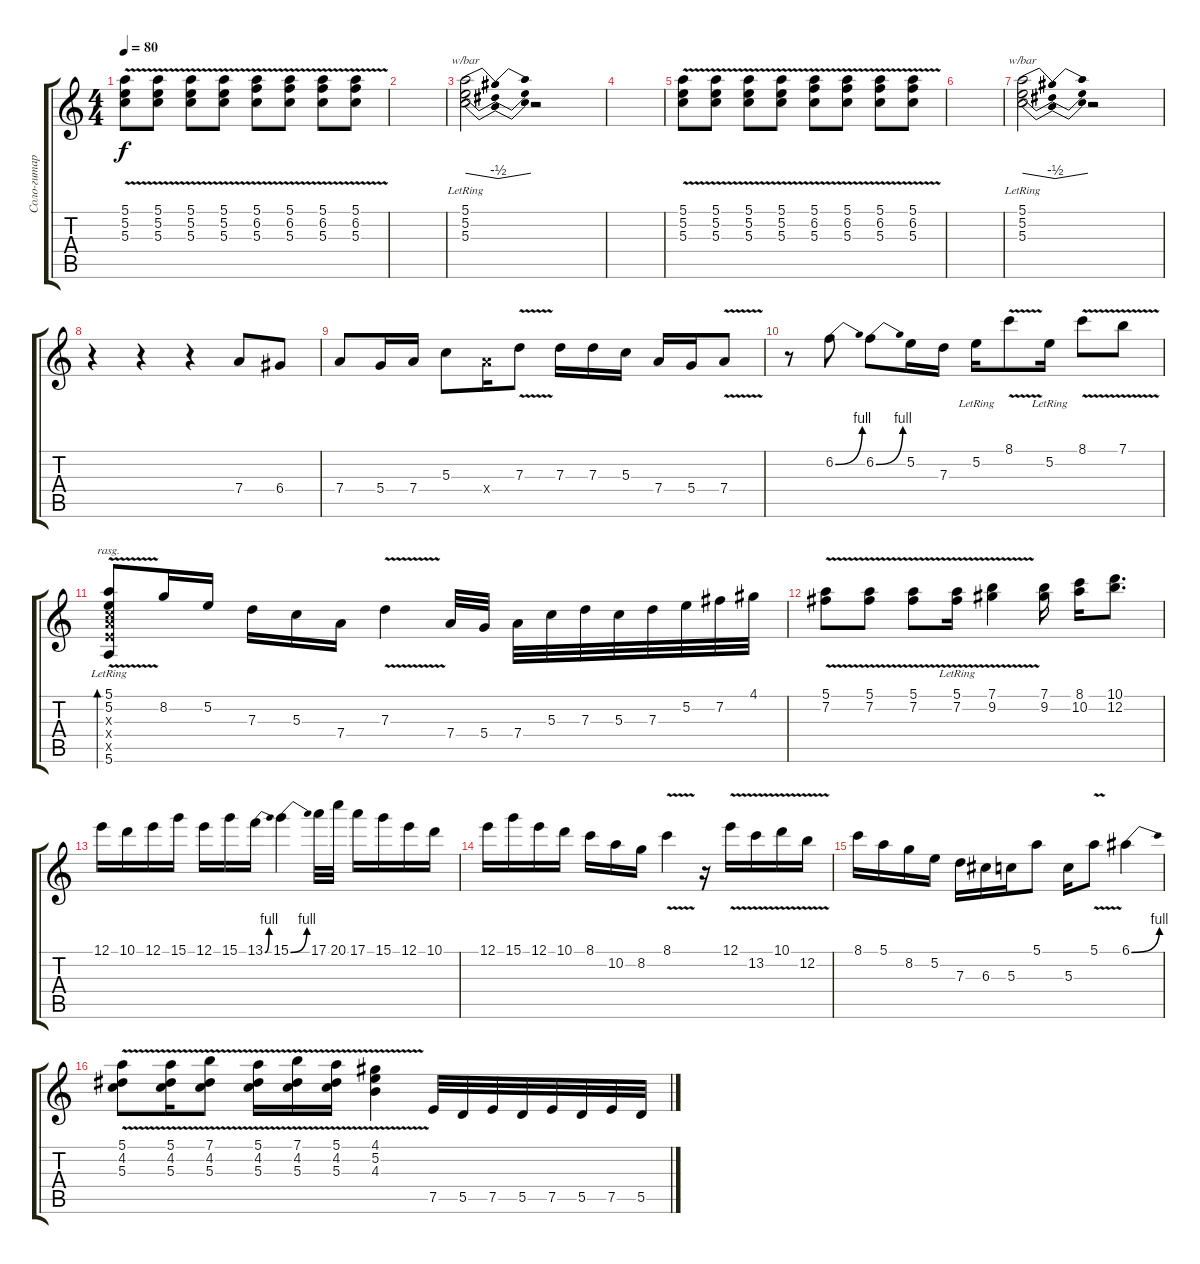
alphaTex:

\track ("Соло-гитара" "Соло-гитар") {instrument distortionguitar}
\staff {score tabs}
\tuning (E4 B3 G3 D3 A2 E2) {hide}
\ts (4 4)
\tempo 80
\clef g2
\ks c
(5.1{v} 5.2{v} 5.3{v}).8{dy f} (5.1{v} 5.2{v} 5.3{v}).8 (5.1{v} 5.2{v} 5.3{v}).8 (5.1{v} 5.2{v} 5.3{v}).8 (5.1{v} 6.2{v} 5.3{v}).8 (5.1{v} 6.2{v} 5.3{v}).8 (5.1{v} 6.2{v} 5.3{v}).8 (5.1{v} 6.2{v} 5.3{v}).8 |
|
(5.1{lr} 5.2{lr} 5.3{lr}).2{tbe (dip default 0 0 30 -2 60 0)} r.2 |
|
(5.1{v} 5.2{v} 5.3{v}).8 (5.1{v} 5.2{v} 5.3{v}).8 (5.1{v} 5.2{v} 5.3{v}).8 (5.1{v} 5.2{v} 5.3{v}).8 (5.1{v} 6.2{v} 5.3{v}).8 (5.1{v} 6.2{v} 5.3{v}).8 (5.1{v} 6.2{v} 5.3{v}).8 (5.1{v} 6.2{v} 5.3{v}).8 |
|
(5.1{lr} 5.2{lr} 5.3{lr}).2{tbe (dip default 0 0 30 -2 60 0)} r.2 |
r.4 r.4 r.4 7.4.8 6.4.8 |
7.4.8 5.4.16 7.4.16 5.3.8 7.4{x}.16 7.3{v}.8 7.3.16 7.3.16 5.3.16 7.4.16 5.4.16 7.4{v}.8 |
r.8 6.2{be (bend 0 0 60 4)}.8 6.2{be (bend 0 0 60 4)}.8 5.2.16 7.3.16 5.2{lr}.16 8.1{v}.8 5.2{lr}.16 8.1{v}.8 7.1{v}.8 |
(5.1{v lr} 5.2 5.3{x} 7.4{x} 7.5{x} 5.6{v}).8{bd 60 rasg ii} 8.2.16 5.2.16 7.3.16 5.3.16 7.4.16 7.3{v}.4 7.4.32 5.4.32 7.4.32 5.3.32 7.3.32 5.3.32 7.3.32 5.2.32 7.2.32 4.1.32 |
(5.1{v} 7.2{v}).8 (5.1{v} 7.2{v}).8 (5.1{v} 7.2{v}).8 (5.1{v lr} 7.2{v lr}).16 (7.1{v} 9.2{v}).4 (7.1 9.2).16 (8.1 10.2).16 (10.1 12.2).8{d} |
12.1.16 10.1.16 12.1.16 15.1.16 12.1.16 15.1.16 13.1{be (bend 0 0 60 4)}.16 15.1{be (bend 0 0 60 4)}.4 17.1.32 20.1.32 17.1.16 15.1.16 12.1.16 10.1.16 |
12.1.16 15.1.16 12.1.16 10.1.16 8.1.16 10.2.16 8.2.16 8.1{v}.4 r.16 12.1{v}.16 13.2{v}.16 10.1{v}.16 12.2{v}.16 |
8.1.16 5.1.16 8.2.16 5.2.16 7.3.16 6.3.16 5.3.16 5.1.8 5.3.16 5.1{v}.8 6.1{be (bend 0 0 60 4)}.4 |
(5.1{v} 4.2{v} 5.3{v}).8 (5.1{v} 4.2{v} 5.3{v}).16 (7.1{v} 4.2{v} 5.3{v}).8 (5.1{v} 4.2{v} 5.3{v}).16 (7.1{v} 4.2{v} 5.3{v}).16 (5.1{v} 4.2{v} 5.3{v}).16 (4.1 5.2 4.3{v}).4 7.5.32 5.5.32 7.5.32 5.5.32 7.5.32 5.5.32 7.5.32 5.5.32
